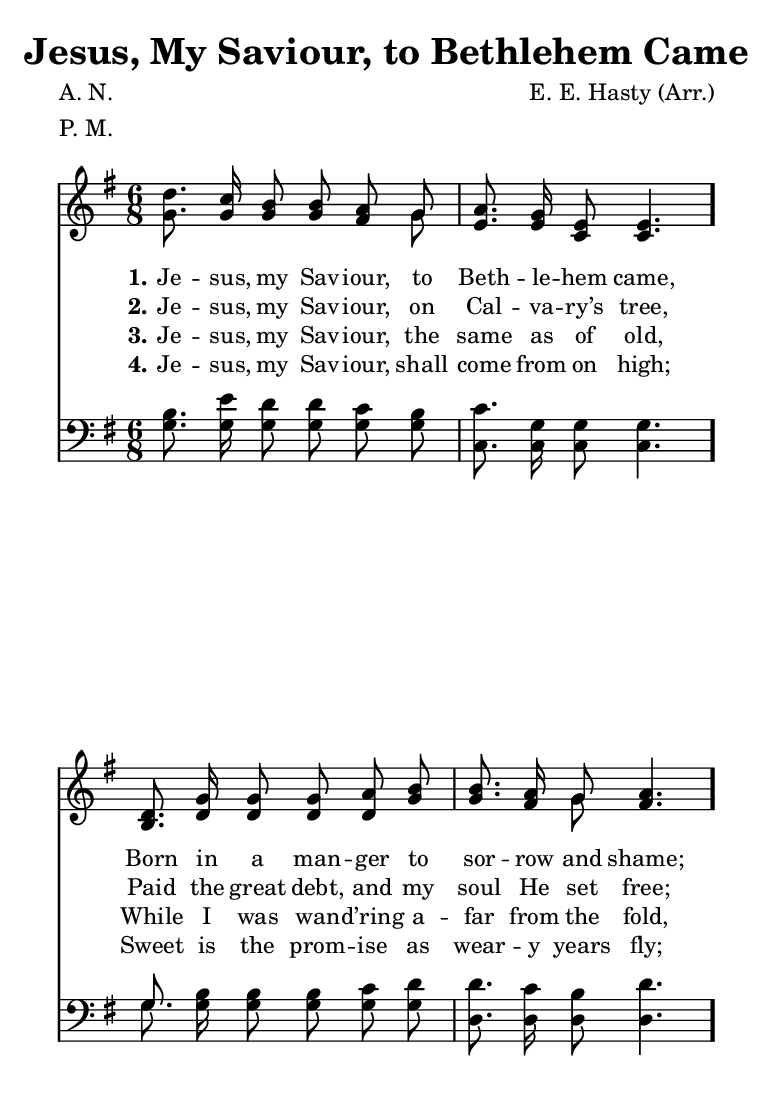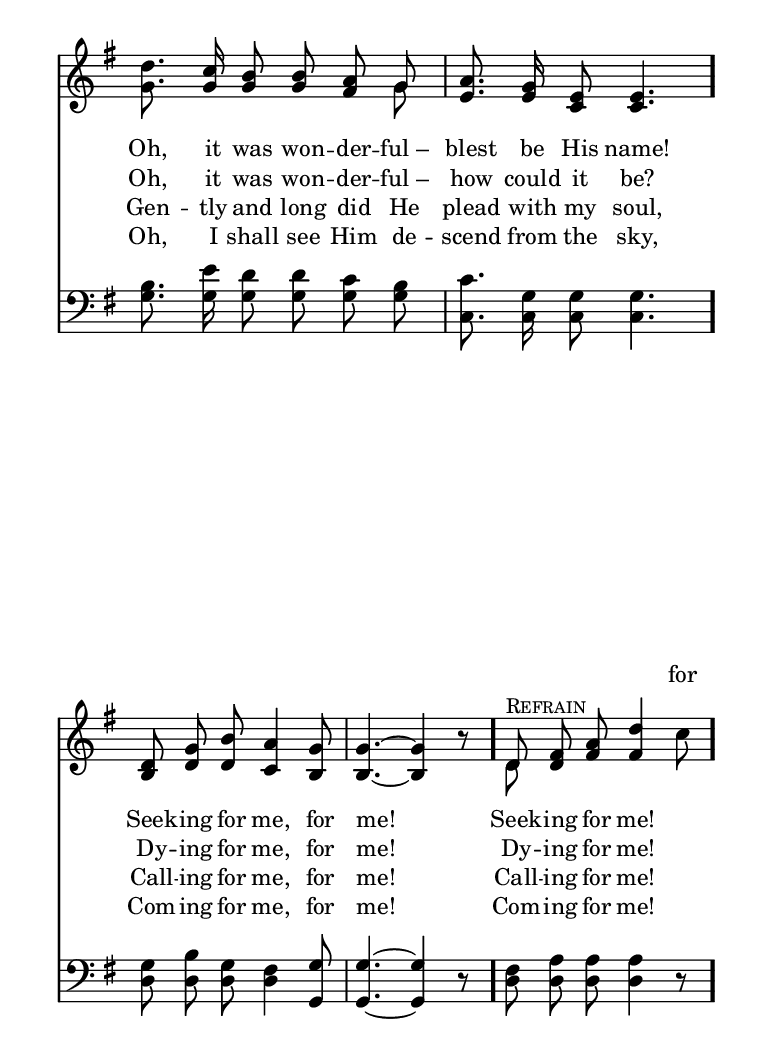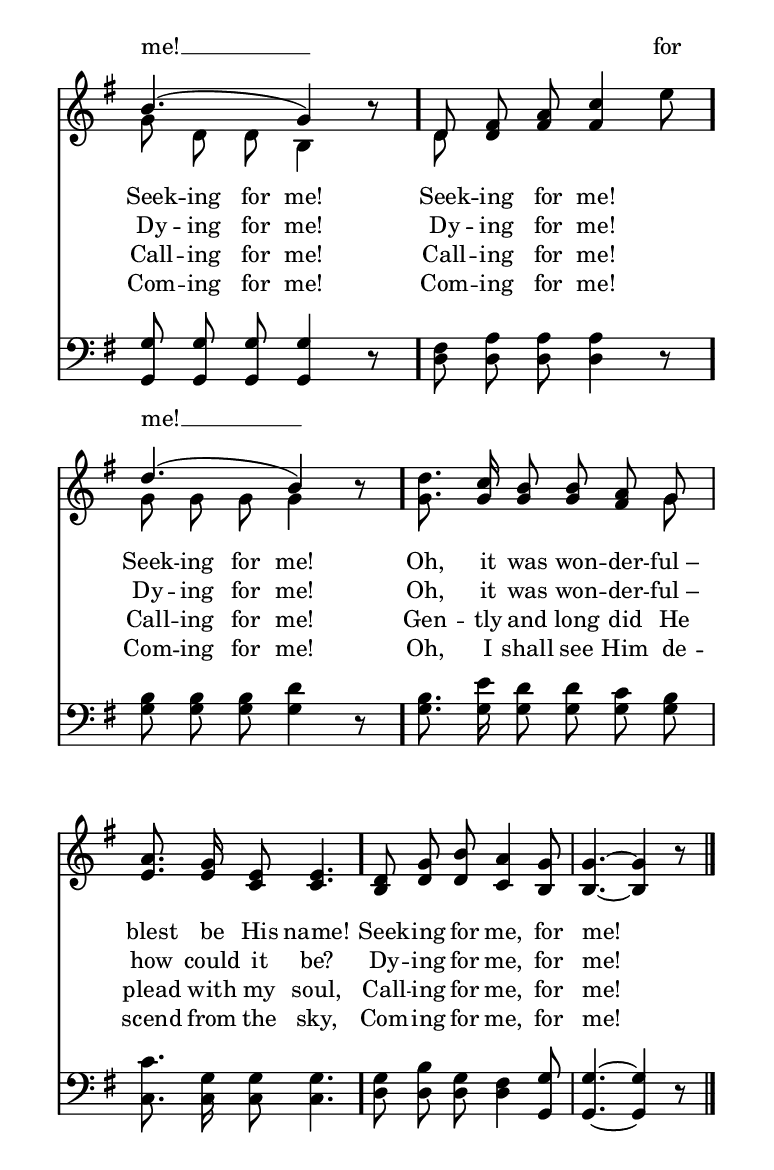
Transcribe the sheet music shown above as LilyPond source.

#(ly:expect-warning "LyricText has empty extent and non-empty stencil.")
\include "common/global.ily"
\paper {
  \include "common/paper.ily"
  ragged-last-bottom = ##t
  systems-per-page = #(cond (is-eogsized 4) (#t #f))
  system-count = #(cond (is-eogsized 5) (#t #f))
}

\header{
  %children
  hymnnumber = "344"
  title = "Jesus, My Saviour, to Bethlehem Came"
  tunename = ""
  meter = "P. M."
  poet = "A. N."
  composer = "E. E. Hasty (Arr.)"
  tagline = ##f
}

global = {
  \include "common/overrides.ily"
  \override Staff.TimeSignature.style = #'numbered
  \time 6/8
  \override Score.MetronomeMark.transparent = ##t % hide all fermata changes too
  \tempo 4=80
  \key g \major
  \autoBeamOff
}

patternA = { c8. c16 c8 c c c | c8. c16 c8 c4. }
patternB = { c8 c c c4 c8 | c4. ~ c4 c8 }

notesSoprano = {
\global
\relative c'' {

  \changePitch \patternA { d c b b a g | a g e e }
  \changePitch \patternA { d g g g a b | b a g a }
  \changePitch \patternA { d c b b a g | a g e e }
  \changePitch \patternB { d g b a g | g g r }

  d8^\markup { \small \caps "Refrain" } fis a d4 c8 | b4.( g4) r8 |
  d8 fis a c4 e8 | d4.( b4) r8 |
  \changePitch \patternA { d c b b a g | a g e e }
  \changePitch \patternB { d g b a g | g g r }

  \bar "|."

}
}

notesAlto = {
\global
\relative e' {

  \changePitch \patternA { g g g g fis g | e e c c }
  \changePitch \patternA { b d d d d g | g fis g fis }
  \changePitch \patternA { g g g g fis g | e e c c }
  \changePitch \patternB { b d d c b | b b r }

  d8 d fis fis4 r8 | g8 d d b4 r8 |
  d8 d fis fis4 r8 | g8 g g g4 r8 |
  \changePitch \patternA { g g g g fis g | e e c c }
  \changePitch \patternB { b d d c b | b b r }

}
}

notesTenor = {
\global
\relative a {

  \changePitch \patternA { b e d d c b | c g g g }
  \changePitch \patternA { g b b b c d | d c b d }
  \changePitch \patternA { b e d d c b | c g g g }
  \changePitch \patternB { g b g fis g | g g r }

  fis8 a a a4 r8 | g8 g g g4 r8 |
  fis8 a a a4 r8 | b8 b b d4 r8
  \changePitch \patternA { b e d d c b | c g g g }
  \changePitch \patternB { g b g fis g | g g r }

}
}

notesBass = {
\global
\relative f {

  \changePitch \patternA { g g g g g g | c, c c c }
  \changePitch \patternA { g' g g g g g | d d d d }
  \changePitch \patternA { g g g g g g | c, c c c }
  \changePitch \patternB { d d d d g, | g g r }

  d'8 d d d4 r8 | g,8 g g g4 r8 |
  d'8 d d d4 r8 | g8 g g g4 r8 |
  \changePitch \patternA { g g g g g g | c, c c c }
  \changePitch \patternB { d d d d g, | g g r }

}
}

wordsA = \lyricmode {
\set stanza = "1."

Je -- sus, my Sav -- iour, to Beth -- le -- hem came, \bar "."
Born in a man -- ger to sor -- row and shame; \bar "."
Oh, it was won -- der -- ful_– blest be His name! \bar "."
Seek -- ing for me, for me! \bar "."
%LYRICS Seek -- ing for me, for me!
%LYRICS Seek -- ing for me, for me!
%{HIDE>%} Seek -- ing for me! \bar "." %{<HIDE%}
%{HIDE>%} Seek -- ing for me! %{<HIDE%} \bar "." \eogbreak
%{HIDE>%} Seek -- ing for me! \bar "." %{<HIDE%}
%{HIDE>%} Seek -- ing for me! %{<HIDE%} \bar "."
Oh, it was won -- der -- ful_– blest be His name! \bar "."
Seek -- ing for me, for me! \bar "."

}

wordsB = \lyricmode {
\set stanza = "2."

Je -- sus, my Sav -- iour, on Cal -- va -- ry’s tree,
Paid the great debt, and my soul He set free;
Oh, it was won -- der -- ful_– how could it be?
Dy -- ing for me, for me!
%LYRICS Dy -- ing for me, for me!
%LYRICS Dy -- ing for me, for me!
%{HIDE>%} Dy -- ing for me! %{<HIDE%}
%{HIDE>%} Dy -- ing for me! %{<HIDE%}
%{HIDE>%} Dy -- ing for me! %{<HIDE%}
%{HIDE>%} Dy -- ing for me! %{<HIDE%}
Oh, it was won -- der -- ful_– how could it be?
Dy -- ing for me, for me!

}

wordsC = \lyricmode {
\set stanza = "3."

Je -- sus, my Sav -- iour, the same as of old,
While I was wan -- d’ring a -- far from the fold,
Gen -- tly and long did He plead with my soul, % original has "Gent -- ly"
Call -- ing for me, for me!
%LYRICS Call -- ing for me, for me!
%LYRICS Call -- ing for me, for me!
%{HIDE>%} Call -- ing for me! %{<HIDE%}
%{HIDE>%} Call -- ing for me! %{<HIDE%}
%{HIDE>%} Call -- ing for me! %{<HIDE%}
%{HIDE>%} Call -- ing for me! %{<HIDE%}
Gen -- tly and long did He plead with my soul,
Call -- ing for me, for me!

}

wordsD = \lyricmode {
\set stanza = "4."

Je -- sus, my Sav -- iour, shall come from on high;
Sweet is the prom -- ise as wear -- y years fly; % original has "pro -- mise" and "wear -- y"
Oh, I shall see Him de -- scend from the sky,
Com -- ing for me, for me!
%LYRICS Com -- ing for me, for me!
%LYRICS Com -- ing for me, for me!
%{HIDE>%} Com -- ing for me! %{<HIDE%}
%{HIDE>%} Com -- ing for me! %{<HIDE%}
%{HIDE>%} Com -- ing for me! %{<HIDE%}
%{HIDE>%} Com -- ing for me! %{<HIDE%}
Oh, I shall see Him de -- scend from the sky,
Com -- ing for me, for me!

}

SopranoRefrainA = \lyricmode {

\repeat unfold 40 { \skip 4 }
for me! __ "" % TODO these empty quotes cause a lyric error but something is necessary to prevent a too-long underline
\repeat unfold 3 { \skip 4 }
for me! __

}

\score {
  \context ChoirStaff <<
    \context Staff = upper <<
      \set Staff.autoBeaming = ##f
      \set ChoirStaff.systemStartDelimiter = #'SystemStartBar
      \set ChoirStaff.printPartCombineTexts = ##f
      \partcombine #'(2 . 11) \notesSoprano \notesAlto
      \context NullVoice = sopranos { \voiceOne << \notesSoprano >> }
      \context NullVoice = altos { \voiceTwo << \notesAlto >> }
      \context Lyrics = one   \lyricsto altos \wordsA
      \context Lyrics = two   \lyricsto altos \wordsB
      \context Lyrics = three \lyricsto altos \wordsC
      \context Lyrics = four  \lyricsto altos \wordsD
    >>
    \new Lyrics \with { alignAboveContext = upper } \lyricsto sopranos \SopranoRefrainA
    \context Staff = men <<
      \set Staff.autoBeaming = ##f
      \clef bass
      \set ChoirStaff.printPartCombineTexts = ##f
      \partcombine #'(2 . 11) \notesTenor \notesBass
    >>
  >>
  \layout {
    \include "common/layout.ily"
  }
  \midi{
    \include "common/midi.ily"
  }
}

\version "2.19.49"  % necessary for upgrading to future LilyPond versions.

% vi:set et ts=2 sw=2 ai nocindent syntax=lilypond:
